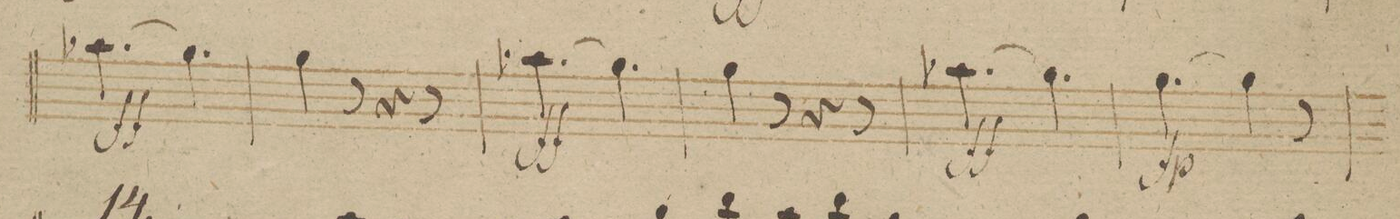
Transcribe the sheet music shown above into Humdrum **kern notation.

**kern	**dynam
*I"Flauto 2do	*
*clefG2	*
*k[b-]	*
*M6/8	*
(4.aa-X\	ff
4.gg\)	.
=51	=51
4gg\	.
8r	.
4r	.
8r	.
=52	=52
(4.aa-X\	ff
4.gg\)	.
=53	=53
4gg\	.
8r	.
4r	.
8r	.
=54	=54
(4.aa-X\	ff
4.gg\)	.
=55	=55
[4.gg\	fp
4gg\]	.
8r	.
=56	=56
*-	*-
